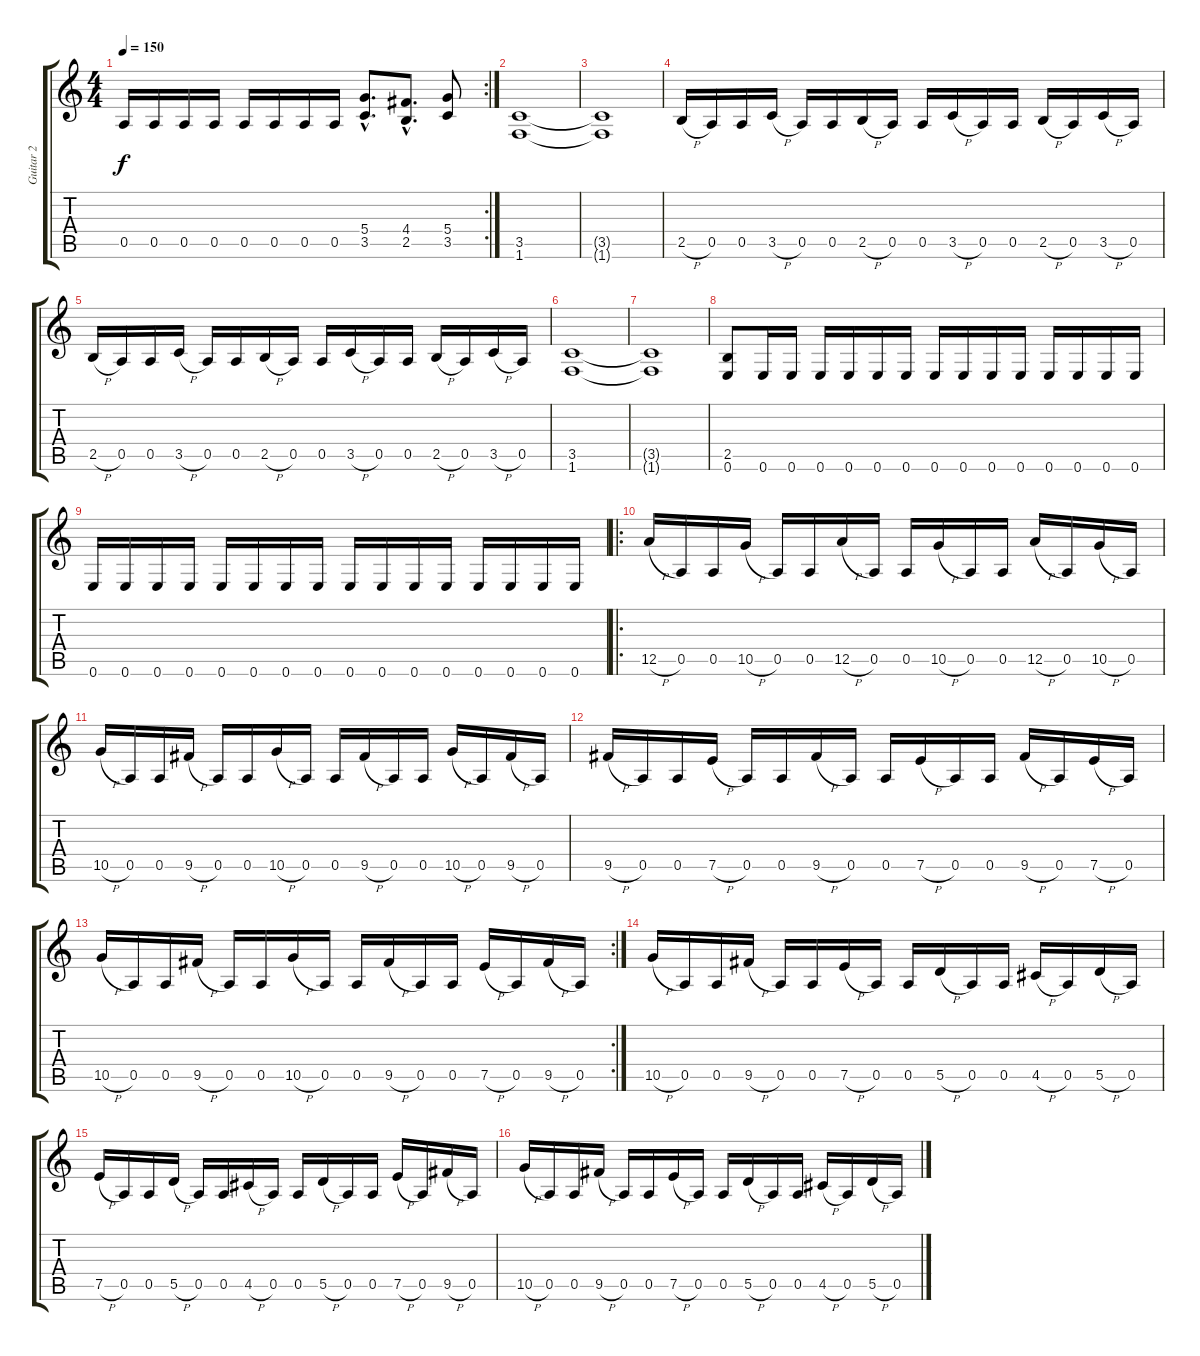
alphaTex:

\track ("Guitar 2" "Guitar 2") {instrument overdrivenguitar}
\staff {score tabs}
\tuning (E4 B3 G3 D3 A2 E2) {hide}
\rc 2
\ts (4 4)
\tempo 150
\clef g2
\ks c
0.5.16{dy f} 0.5.16 0.5.16 0.5.16 0.5.16 0.5.16 0.5.16 0.5.16 (5.4{hac} 3.5{hac}).8{d} (4.4{hac} 2.5{hac}).8{d} (5.4 3.5).8 |
(3.5 1.6).1 |
(3.5{t} 1.6{t}).1 |
2.5{h}.16 0.5.16 0.5.16 3.5{h}.16 0.5.16 0.5.16 2.5{h}.16 0.5.16 0.5.16 3.5{h}.16 0.5.16 0.5.16 2.5{h}.16 0.5.16 3.5{h}.16 0.5.16 |
2.5{h}.16 0.5.16 0.5.16 3.5{h}.16 0.5.16 0.5.16 2.5{h}.16 0.5.16 0.5.16 3.5{h}.16 0.5.16 0.5.16 2.5{h}.16 0.5.16 3.5{h}.16 0.5.16 |
(3.5 1.6).1 |
(3.5{t} 1.6{t}).1 |
(2.5 0.6).8 0.6.16 0.6.16 0.6.16 0.6.16 0.6.16 0.6.16 0.6.16 0.6.16 0.6.16 0.6.16 0.6.16 0.6.16 0.6.16 0.6.16 |
0.6.16 0.6.16 0.6.16 0.6.16 0.6.16 0.6.16 0.6.16 0.6.16 0.6.16 0.6.16 0.6.16 0.6.16 0.6.16 0.6.16 0.6.16 0.6.16 |
\ro
12.5{h}.16 0.5.16 0.5.16 10.5{h}.16 0.5.16 0.5.16 12.5{h}.16 0.5.16 0.5.16 10.5{h}.16 0.5.16 0.5.16 12.5{h}.16 0.5.16 10.5{h}.16 0.5.16 |
10.5{h}.16 0.5.16 0.5.16 9.5{h}.16 0.5.16 0.5.16 10.5{h}.16 0.5.16 0.5.16 9.5{h}.16 0.5.16 0.5.16 10.5{h}.16 0.5.16 9.5{h}.16 0.5.16 |
9.5{h}.16 0.5.16 0.5.16 7.5{h}.16 0.5.16 0.5.16 9.5{h}.16 0.5.16 0.5.16 7.5{h}.16 0.5.16 0.5.16 9.5{h}.16 0.5.16 7.5{h}.16 0.5.16 |
\rc 2
10.5{h}.16 0.5.16 0.5.16 9.5{h}.16 0.5.16 0.5.16 10.5{h}.16 0.5.16 0.5.16 9.5{h}.16 0.5.16 0.5.16 7.5{h}.16 0.5.16 9.5{h}.16 0.5.16 |
10.5{h}.16 0.5.16 0.5.16 9.5{h}.16 0.5.16 0.5.16 7.5{h}.16 0.5.16 0.5.16 5.5{h}.16 0.5.16 0.5.16 4.5{h}.16 0.5.16 5.5{h}.16 0.5.16 |
7.5{h}.16 0.5.16 0.5.16 5.5{h}.16 0.5.16 0.5.16 4.5{h}.16 0.5.16 0.5.16 5.5{h}.16 0.5.16 0.5.16 7.5{h}.16 0.5.16 9.5{h}.16 0.5.16 |
10.5{h}.16 0.5.16 0.5.16 9.5{h}.16 0.5.16 0.5.16 7.5{h}.16 0.5.16 0.5.16 5.5{h}.16 0.5.16 0.5.16 4.5{h}.16 0.5.16 5.5{h}.16 0.5.16
